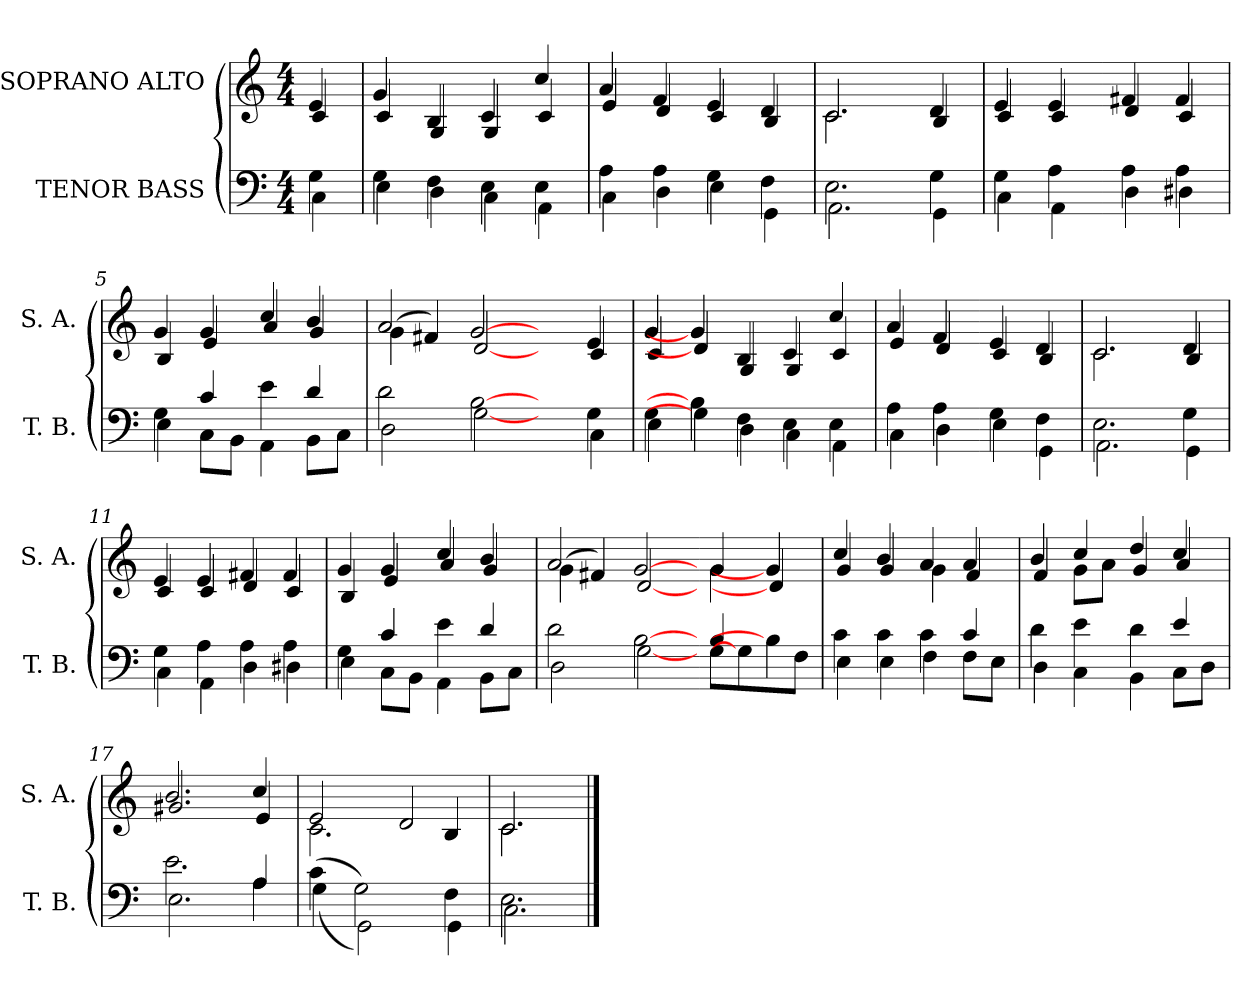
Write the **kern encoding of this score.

**kern	**kern
*part2	*part1
*staff2	*staff1
*I"TENOR BASS	*I"SOPRANO ALTO
*I'T. B.	*I'S. A.
!!LO:PB:g=z
*clefF4	*clefG2
*k[]	*k[]
*C:	*C:
*M4/4	*M4/4
=	=
*^	*^
4Gi\	4Ci\	4ei/	4ci/
=	=	=	=
4Gi\	4Ei\	4gi/	4ci/
4Fi\	4Di\	4Bi/	4Gi/
4Ei\	4Ci\	4ci/	4Gi/
4Ei\	4AAi\	4cci/	4ci/
=1	=1	=1	=1
4Ai\	4Ci\	4ai/	4ei/
4Ai\	4Di\	4fi/	4di/
4Gi\	4Ei\	4ei/	4ci/
4Fi\	4GGi\	4di/	4Bi/
=2	=2	=2	=2
2.Ei\	2.AAi\	2.ci/	2.ci\
4Gi\	4GGi\	4di/	4Bi/
=3	=3	=3	=3
4Gi\	4Ci\	4ei/	4ci/
4Ai\	4AAi\	4ei/	4ci/
!!LO:LB:g=z	!!
=4-	=4-	=4-	=4-
4Ai\	4Di\	4f#Xi/	4di/
4Ai\	4D#Xi\	4f#i/	4ci/
=5	=5	=5	=5
4Gi\	4Ei\	4gi/	4Bi/
4ci/	8Ci\L	4gi/	4ei/
.	8BBi\J	.	.
4ei\	4AAi\	4cci/	4ai/
4di/	8BBi\L	4bi/	4gi/
.	8Ci\J	.	.
=6	=6	=6	=6
2di\	2Di\	2ai/	(4gi\
.	.	.	4f#Xi/)
[2Bi\	[2Gi\	[2gi/	[2di/
4ryy	4ryy	4ryy	4ryy
4Gi\	4Ci\	4ei/	4ci/
=7	=7	=7	=7
4Gi\	4Ei\	4gi/	4ci/
4Bi\]	4Gi\]	4gi/]	4di/]
4Fi\	4Di\	4Bi/	4Gi/
4Ei\	4Ci\	4ci/	4Gi/
4Ei\	4AAi\	4cci/	4ci/
=8	=8	=8	=8
4Ai\	4Ci\	4ai/	4ei/
4Ai\	4Di\	4fi/	4di/
!!LO:LB:g=z	!!
=9-	=9-	=9-	=9-
4Gi\	4Ei\	4ei/	4ci/
4Fi\	4GGi\	4di/	4Bi/
=10	=10	=10	=10
2.Ei\	2.AAi\	2.ci/	2.ci\
4Gi\	4GGi\	4di/	4Bi/
=11	=11	=11	=11
4Gi\	4Ci\	4ei/	4ci/
4Ai\	4AAi\	4ei/	4ci/
4Ai\	4Di\	4f#Xi/	4di/
4Ai\	4D#Xi\	4f#i/	4ci/
=12	=12	=12	=12
4Gi\	4Ei\	4gi/	4Bi/
4ci/	8Ci\L	4gi/	4ei/
.	8BBi\J	.	.
4ei\	4AAi\	4cci/	4ai/
4di/	8BBi\L	4bi/	4gi/
.	8Ci\J	.	.
=13	=13	=13	=13
2di\	2Di\	2ai/	(4gi\
.	.	.	4f#Xi/)
[2Bi\	[2Gi\	[2gi/	[2di/
!!LO:LB:g=z	!!
=14-	=14-	=14-	=14-
4Bi/	8Gi\L	4gi/	4gi\
.	4Gi\]	.	.
4Bi\]	.	4gi/]	4di/]
.	8Fi\J	.	.
=15	=15	=15	=15
4ci\	4Ei\	4cci/	4gi/
4ci\	4Ei\	4bi/	4gi/
4ci\	4Fi\	4ai/	4gi\
4ci/	8Fi\L	4ai/	4fi/
.	8Ei\J	.	.
=16	=16	=16	=16
4di\	4Di\	4bi/	4fi/
4ei\	4Ci\	4cci/	8gi\L
.	.	.	8ai\J
4di\	4BBi\	4ddi/	4gi/
4ei/	8Ci\L	4cci/	4ai/
.	8Di\J	.	.
=17	=17	=17	=17
2.ei\	2.Ei\	2.bi/	2.g#Xi/
4Ai/	4Ai\	4cci/	4ei/
=18	=18	=18	=18
(4ci\	(4Gi\	2ei/	2.ci\
2Gi\)	2GGi\)	.	.
.	.	2di/	.
4Fi\	4GGi\	.	4Bi/
=19	=19	=19	=19
2.Ei\	2.Ci\	2.ci/	2.ci\
*v	*v	*	*
*	*v	*v
==	==
*-	*-
